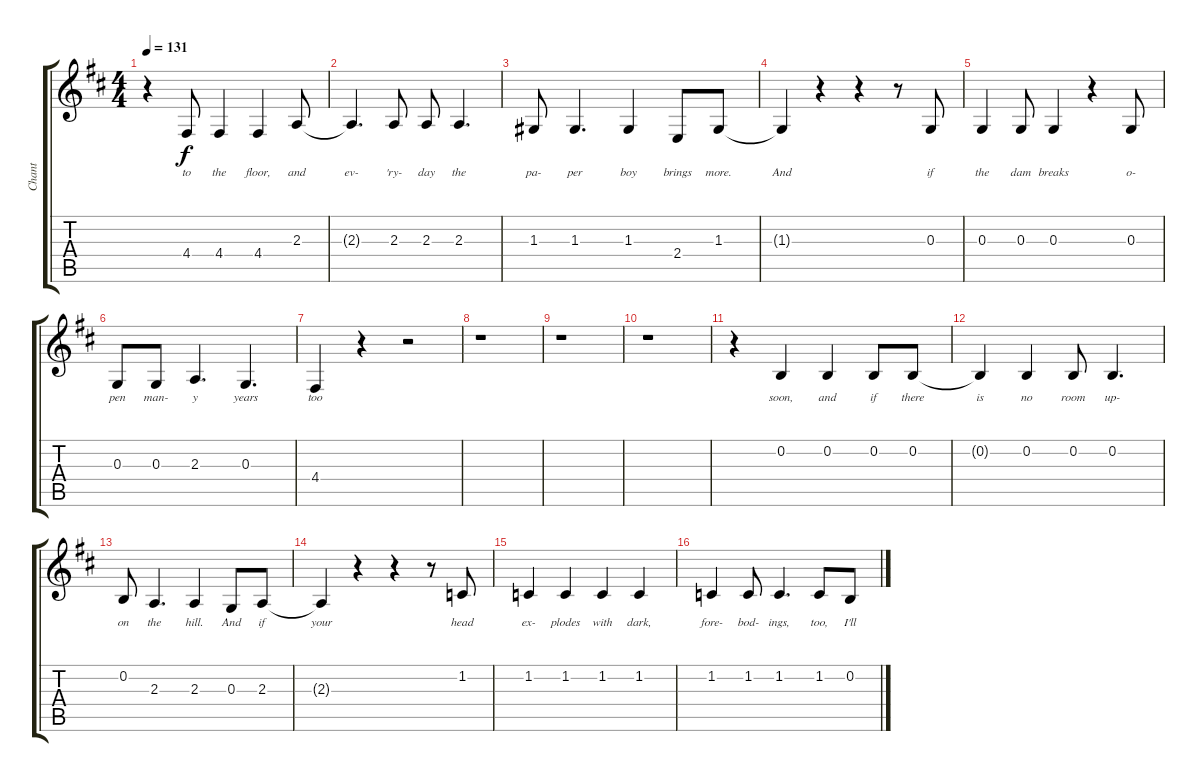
\track ("Chant" "Chant") {instrument flute}
\staff {score tabs}
\tuning (E4 B3 G3 D3 A2 E2) {hide}
\ts (4 4)
\tempo 131
\clef g2
\ks d
r.4{dy f} 4.4.8{lyrics (0 "to") lyrics (1 "") lyrics (2 "") lyrics (3 "") lyrics (4 "")} 4.4.4{lyrics (0 "the") lyrics (1 "") lyrics (2 "") lyrics (3 "") lyrics (4 "")} 4.4.4{lyrics (0 "floor,") lyrics (1 "") lyrics (2 "") lyrics (3 "") lyrics (4 "")} 2.3.8{lyrics (0 "and") lyrics (1 "") lyrics (2 "") lyrics (3 "") lyrics (4 "")} |
2.3{t}.4{d lyrics (0 "ev-") lyrics (1 "") lyrics (2 "") lyrics (3 "") lyrics (4 "")} 2.3.8{lyrics (0 "'ry-") lyrics (1 "") lyrics (2 "") lyrics (3 "") lyrics (4 "")} 2.3.8{lyrics (0 "day") lyrics (1 "") lyrics (2 "") lyrics (3 "") lyrics (4 "")} 2.3.4{d lyrics (0 "the") lyrics (1 "") lyrics (2 "") lyrics (3 "") lyrics (4 "")} |
1.3.8{lyrics (0 "pa-") lyrics (1 "") lyrics (2 "") lyrics (3 "") lyrics (4 "")} 1.3.4{d lyrics (0 "per") lyrics (1 "") lyrics (2 "") lyrics (3 "") lyrics (4 "")} 1.3.4{lyrics (0 "boy") lyrics (1 "") lyrics (2 "") lyrics (3 "") lyrics (4 "")} 2.4.8{lyrics (0 "brings") lyrics (1 "") lyrics (2 "") lyrics (3 "") lyrics (4 "")} 1.3.8{lyrics (0 "more.") lyrics (1 "") lyrics (2 "") lyrics (3 "") lyrics (4 "")} |
1.3{t}.4{lyrics (0 "And") lyrics (1 "") lyrics (2 "") lyrics (3 "") lyrics (4 "")} r.4 r.4 r.8 0.3.8{lyrics (0 "if") lyrics (1 "") lyrics (2 "") lyrics (3 "") lyrics (4 "")} |
0.3.4{lyrics (0 "the") lyrics (1 "") lyrics (2 "") lyrics (3 "") lyrics (4 "")} 0.3.8{lyrics (0 "dam") lyrics (1 "") lyrics (2 "") lyrics (3 "") lyrics (4 "")} 0.3.4{lyrics (0 "breaks") lyrics (1 "") lyrics (2 "") lyrics (3 "") lyrics (4 "")} r.4 0.3.8{lyrics (0 "o-") lyrics (1 "") lyrics (2 "") lyrics (3 "") lyrics (4 "")} |
0.3.8{lyrics (0 "pen") lyrics (1 "") lyrics (2 "") lyrics (3 "") lyrics (4 "")} 0.3.8{lyrics (0 "man-") lyrics (1 "") lyrics (2 "") lyrics (3 "") lyrics (4 "")} 2.3.4{d lyrics (0 "y") lyrics (1 "") lyrics (2 "") lyrics (3 "") lyrics (4 "")} 0.3.4{d lyrics (0 "years") lyrics (1 "") lyrics (2 "") lyrics (3 "") lyrics (4 "")} |
4.4.4{lyrics (0 "too") lyrics (1 "") lyrics (2 "") lyrics (3 "") lyrics (4 "")} r.4 r.2 |
r.1 |
r.1 |
r.1 |
r.4 0.2.4{lyrics (0 "soon,") lyrics (1 "") lyrics (2 "") lyrics (3 "") lyrics (4 "")} 0.2.4{lyrics (0 "and") lyrics (1 "") lyrics (2 "") lyrics (3 "") lyrics (4 "")} 0.2.8{lyrics (0 "if") lyrics (1 "") lyrics (2 "") lyrics (3 "") lyrics (4 "")} 0.2.8{lyrics (0 "there") lyrics (1 "") lyrics (2 "") lyrics (3 "") lyrics (4 "")} |
0.2{t}.4{lyrics (0 "is") lyrics (1 "") lyrics (2 "") lyrics (3 "") lyrics (4 "")} 0.2.4{lyrics (0 "no") lyrics (1 "") lyrics (2 "") lyrics (3 "") lyrics (4 "")} 0.2.8{lyrics (0 "room") lyrics (1 "") lyrics (2 "") lyrics (3 "") lyrics (4 "")} 0.2.4{d lyrics (0 "up-") lyrics (1 "") lyrics (2 "") lyrics (3 "") lyrics (4 "")} |
0.2.8{lyrics (0 "on") lyrics (1 "") lyrics (2 "") lyrics (3 "") lyrics (4 "")} 2.3.4{d lyrics (0 "the") lyrics (1 "") lyrics (2 "") lyrics (3 "") lyrics (4 "")} 2.3.4{lyrics (0 "hill.") lyrics (1 "") lyrics (2 "") lyrics (3 "") lyrics (4 "")} 0.3.8{lyrics (0 "And") lyrics (1 "") lyrics (2 "") lyrics (3 "") lyrics (4 "")} 2.3.8{lyrics (0 "if") lyrics (1 "") lyrics (2 "") lyrics (3 "") lyrics (4 "")} |
2.3{t}.4{lyrics (0 "your") lyrics (1 "") lyrics (2 "") lyrics (3 "") lyrics (4 "")} r.4 r.4 r.8 1.2.8{lyrics (0 "head") lyrics (1 "") lyrics (2 "") lyrics (3 "") lyrics (4 "")} |
1.2.4{lyrics (0 "ex-") lyrics (1 "") lyrics (2 "") lyrics (3 "") lyrics (4 "")} 1.2.4{lyrics (0 "plodes") lyrics (1 "") lyrics (2 "") lyrics (3 "") lyrics (4 "")} 1.2.4{lyrics (0 "with") lyrics (1 "") lyrics (2 "") lyrics (3 "") lyrics (4 "")} 1.2.4{lyrics (0 "dark,") lyrics (1 "") lyrics (2 "") lyrics (3 "") lyrics (4 "")} |
1.2.4{lyrics (0 "fore-") lyrics (1 "") lyrics (2 "") lyrics (3 "") lyrics (4 "")} 1.2.8{lyrics (0 "bod-") lyrics (1 "") lyrics (2 "") lyrics (3 "") lyrics (4 "")} 1.2.4{d lyrics (0 "ings,") lyrics (1 "") lyrics (2 "") lyrics (3 "") lyrics (4 "")} 1.2.8{lyrics (0 "too,") lyrics (1 "") lyrics (2 "") lyrics (3 "") lyrics (4 "")} 0.2.8{lyrics (0 "I'll") lyrics (1 "") lyrics (2 "") lyrics (3 "") lyrics (4 "")}
